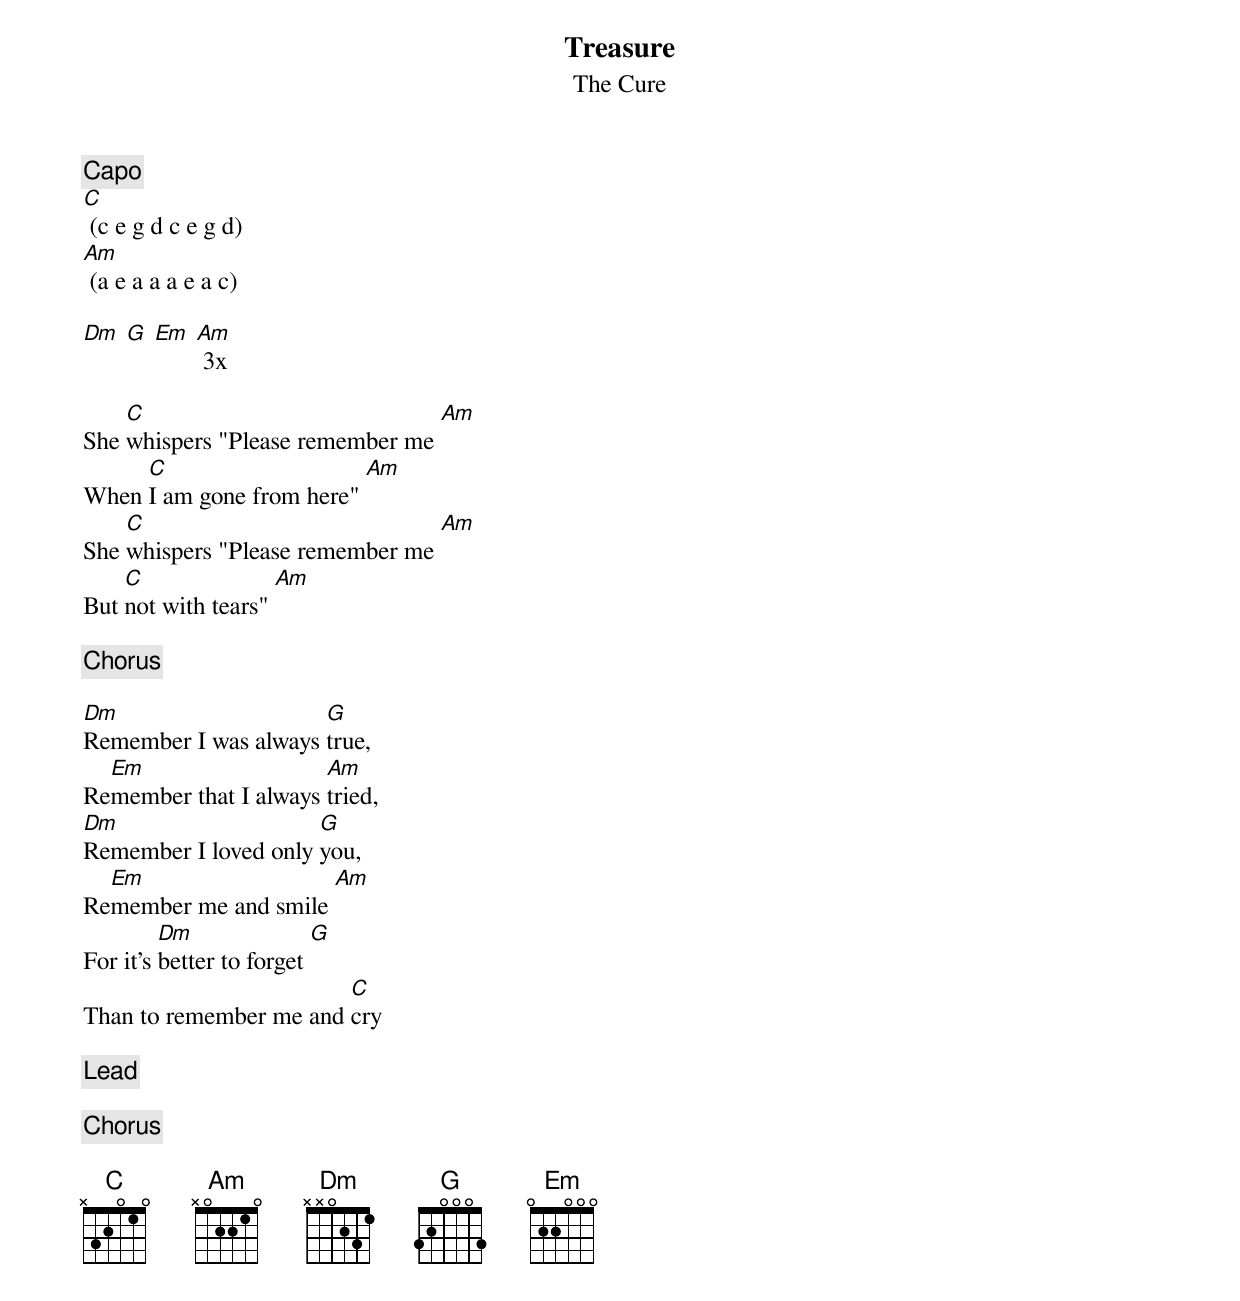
{title:Treasure}
{subtitle:The Cure}
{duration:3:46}
{c:Capo}
[C] (c e g d c e g d)
[Am] (a e a a a e a c)

[Dm] [G] [Em] [Am] 3x

She [C]whispers "Please remember me [Am]
When [C]I am gone from here" [Am]
She [C]whispers "Please remember me [Am]
But [C]not with tears" [Am]

{c:Chorus}

[Dm]Remember I was always [G]true,
Re[Em]member that I always [Am]tried,
[Dm]Remember I loved only [G]you,
Re[Em]member me and smile [Am]
For it's [Dm]better to forget [G]
Than to remember me and [C]cry

{c:Lead}

{c:Chorus}

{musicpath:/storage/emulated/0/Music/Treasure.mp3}
